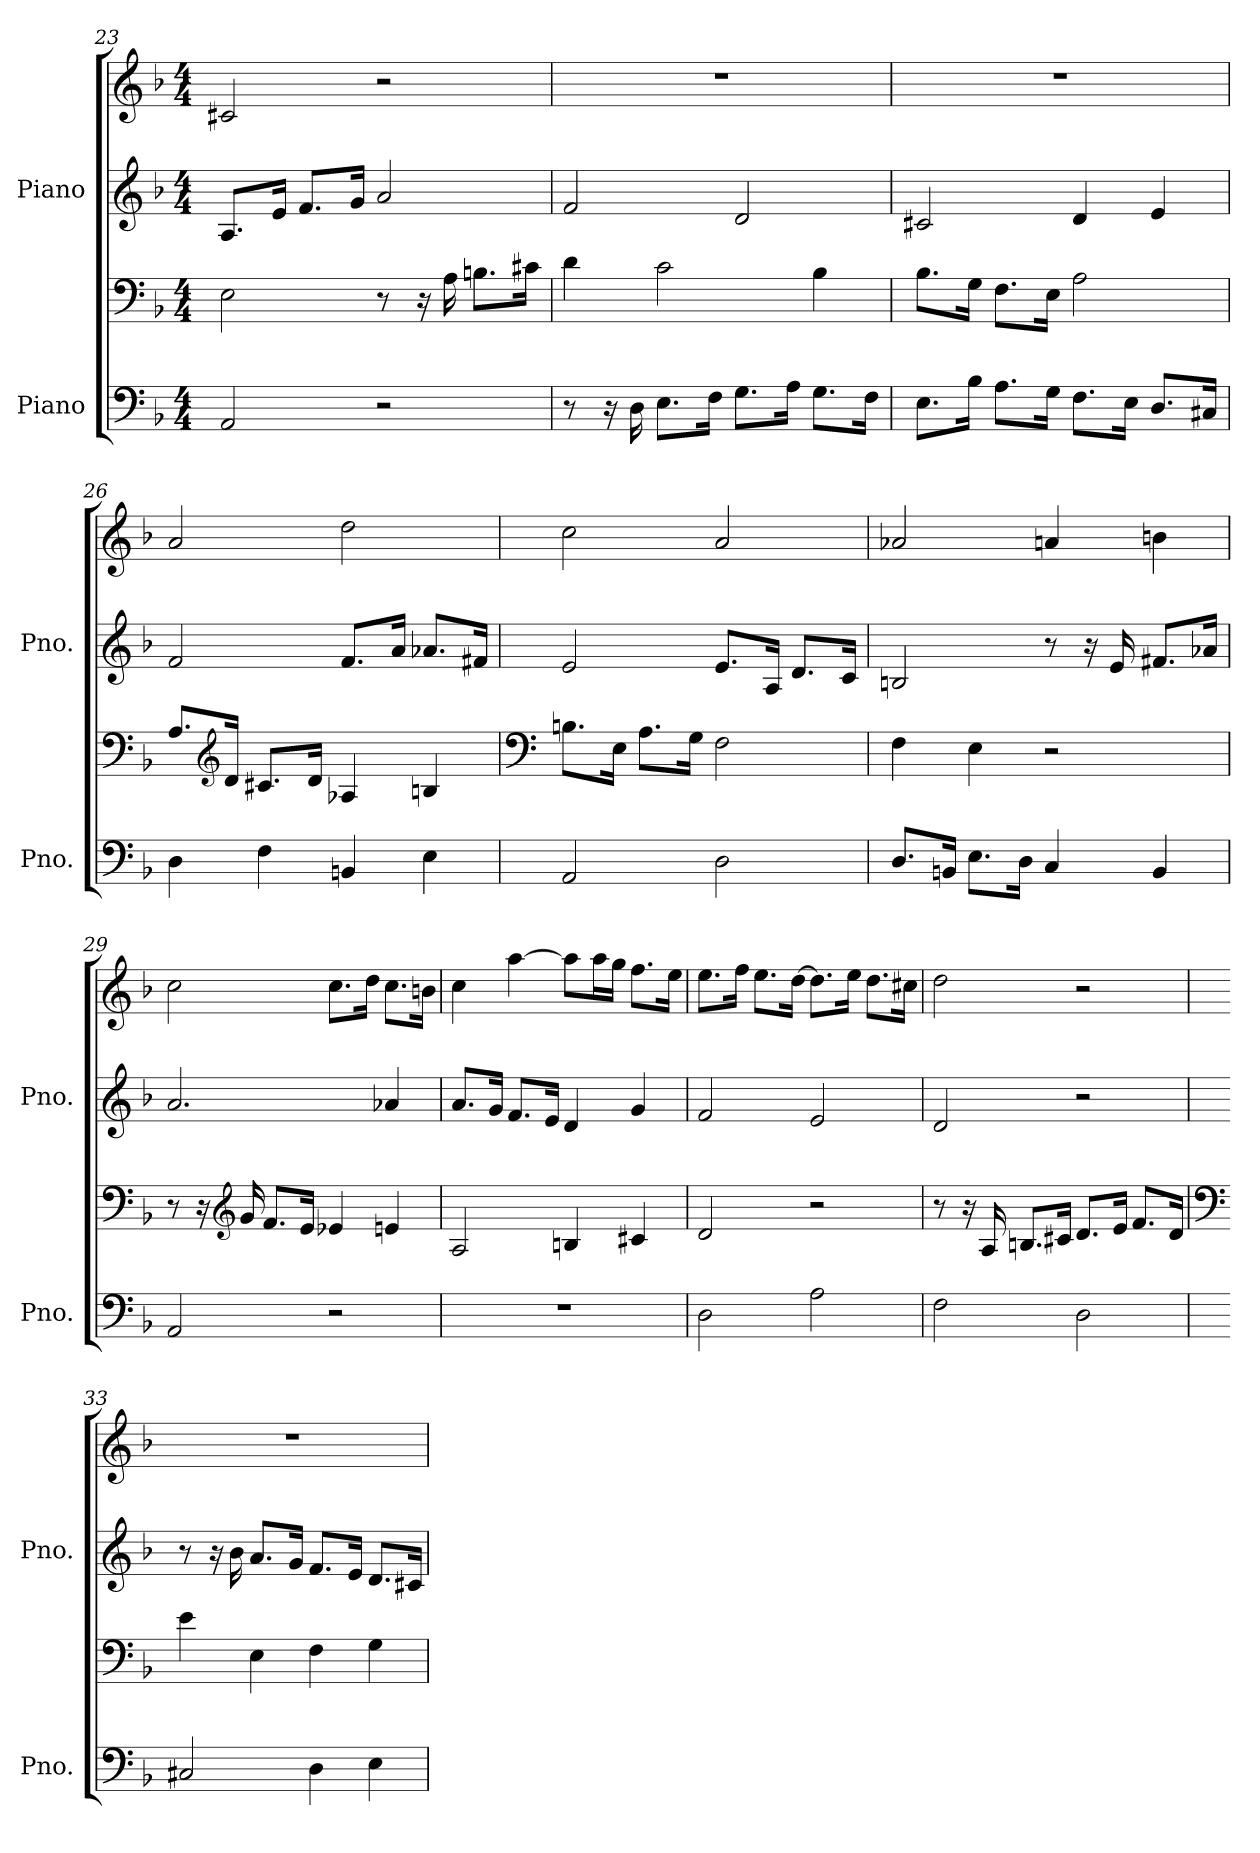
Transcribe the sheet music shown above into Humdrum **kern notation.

**kern	**kern	**kern	**kern
*part2	*part2	*part1	*part1
*staff4	*staff3	*staff2	*staff1
*I"Piano	*	*I"Piano	*
*I'Pno.	*	*I'Pno.	*
*clefF4	*clefF4	*clefG2	*clefG2
*k[b-]	*k[b-]	*k[b-]	*k[b-]
*M4/4	*M4/4	*M4/4	*M4/4
=23	=23	=23	=23
2AA/	2E\	8.A/L	2c#X/
.	.	16e/Jk	.
.	.	8.f/L	.
.	.	16g/Jk	.
2r	8r	2a/	2r
.	16r	.	.
.	16A\	.	.
.	8.Bn\L	.	.
.	16c#X\Jk	.	.
=24	=24	=24	=24
8r	4d\	2f/	1r
16r	.	.	.
16D\	.	.	.
8.E\L	2c\	.	.
16F\Jk	.	.	.
8.G\L	.	2d/	.
16A\Jk	.	.	.
8.G\L	4B-\	.	.
16F\Jk	.	.	.
!!LO:LB:g=z
=25	=25	=25	=25
8.E\L	8.B-\L	2c#X/	1r
16B-\Jk	16G\Jk	.	.
8.A\L	8.F\L	.	.
16G\Jk	16E\Jk	.	.
8.F\L	2A\	4d/	.
16E\Jk	.	.	.
8.D/L	.	4e/	.
16C#X/Jk	.	.	.
=26	=26	=26	=26
4D\	8.A/L	2f/	2a/
*	*clefG2	*	*
.	16d/Jk	.	.
4F\	8.c#X/L	.	.
.	16d/Jk	.	.
4BBn/	4A-X/	8.f/L	2dd\
.	.	16a/Jk	.
4E\	4Bn/	8.a-X/L	.
.	.	16f#X/Jk	.
=27	=27	=27	=27
*	*clefF4	*	*
2AA/	8.Bn\L	2e/	2cc\
.	16E\Jk	.	.
.	8.A\L	.	.
.	16G\Jk	.	.
2D\	2F\	8.e/L	2a/
.	.	16A/Jk	.
.	.	8.d/L	.
.	.	16c/Jk	.
!!LO:LB:g=z
=28	=28	=28	=28
8.D/L	4F\	2Bn/	2a-X/
16BBn/Jk	.	.	.
8.E\L	4E\	.	.
16D\Jk	.	.	.
4C/	2r	8r	4an/
.	.	16r	.
.	.	16e/	.
4BB/	.	8.f#X/L	4bn\
.	.	16a-X/Jk	.
=29	=29	=29	=29
2AA/	8r	2.a/	2cc\
.	16r	.	.
*	*clefG2	*	*
.	16g/	.	.
.	8.f/L	.	.
.	16e/Jk	.	.
2r	4e-X/	.	8.cc\L
.	.	.	16dd\Jk
.	4en/	4a-X/	8.cc\L
.	.	.	16bn\Jk
=30	=30	=30	=30
1r	2A/	8.a/L	4cc\
.	.	16g/Jk	.
.	.	8.f/L	[4aa\
.	.	16e/Jk	.
.	4Bn/	4d/	8aa\L]
.	.	.	16aa\L
.	.	.	16gg\JJ
.	4c#X/	4g/	8.ff\L
.	.	.	16ee\Jk
!!LO:PB:g=z
=31	=31	=31	=31
2D\	2d/	2f/	8.ee\L
.	.	.	16ff\Jk
.	.	.	8.ee\L
.	.	.	[16dd\Jk
2A\	2r	2e/	8.dd\L]
.	.	.	16ee\Jk
.	.	.	8.dd\L
.	.	.	16cc#X\Jk
=32	=32	=32	=32
2F\	8r	2d/	2dd\
.	16r	.	.
.	16A/	.	.
.	8.Bn/L	.	.
.	16c#X/Jk	.	.
2D\	8.d/L	2r	2r
.	16e/Jk	.	.
.	8.f/L	.	.
.	16d/Jk	.	.
=33	=33	=33	=33
*	*clefF4	*	*
2C#X/	4e\	8r	1r
.	.	16r	.
.	.	16b-\	.
.	4E\	8.a/L	.
.	.	16g/Jk	.
4D\	4F\	8.f/L	.
.	.	16e/Jk	.
4E\	4G\	8.d/L	.
.	.	16c#X/Jk	.
=	=	=	=
*-	*-	*-	*-
